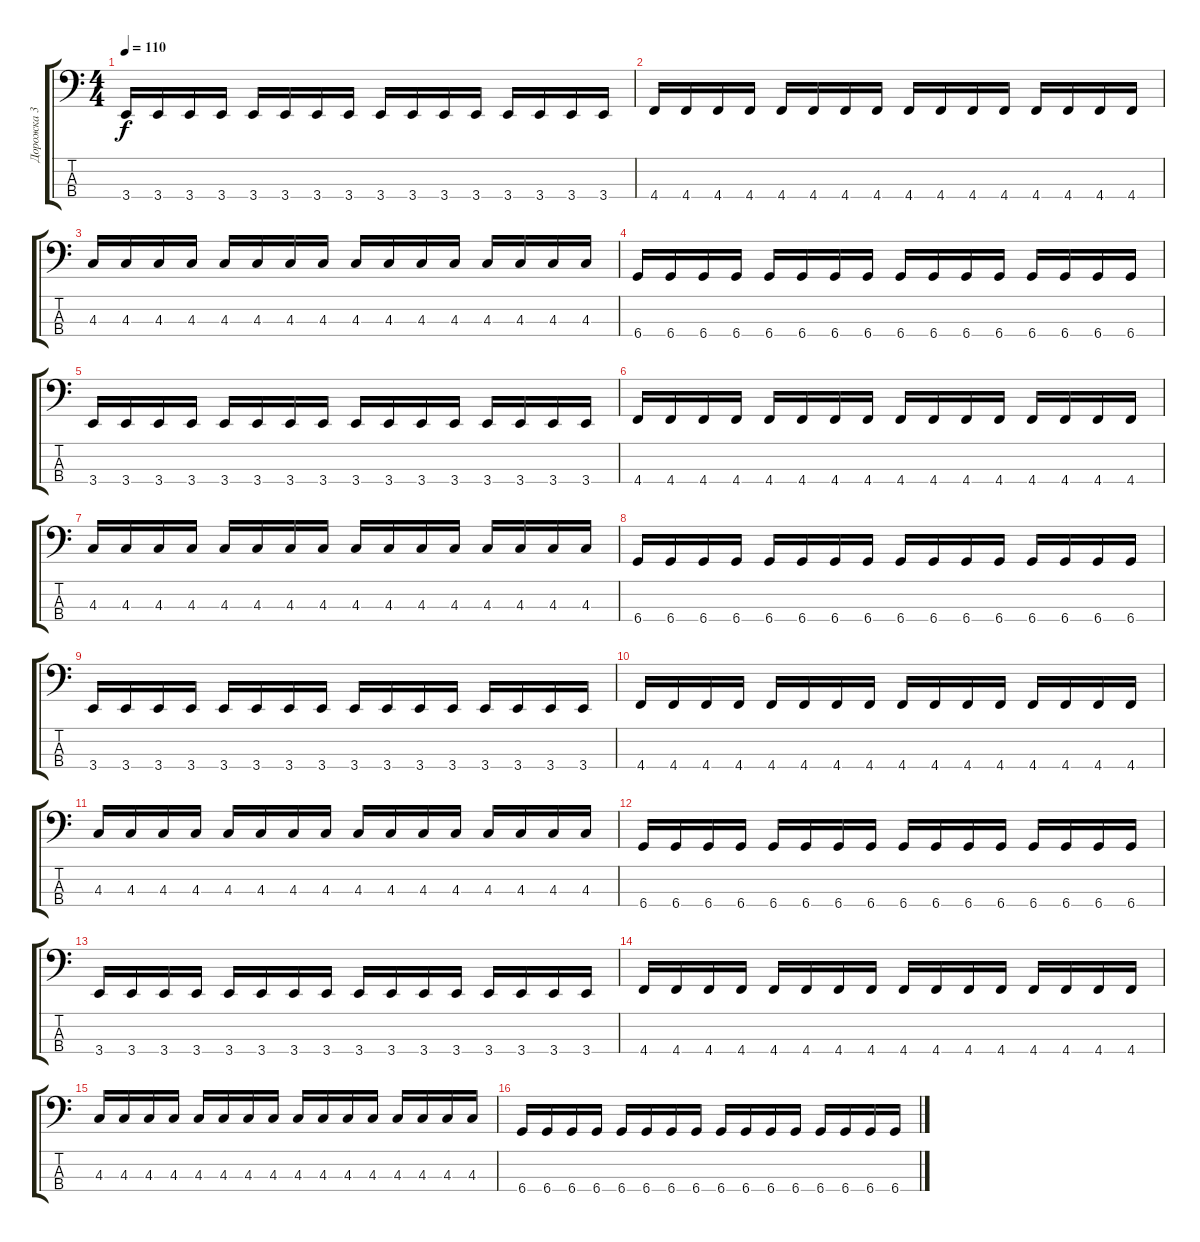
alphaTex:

\track ("Дорожка 3" "Дорожка 3") {instrument electricbassfinger}
\staff {score tabs}
\tuning (Gb2 Db2 Ab1 Db1) {hide}
\ts (4 4)
\tempo 110
\clef f4
\ks c
3.4.16{dy f} 3.4.16 3.4.16 3.4.16 3.4.16 3.4.16 3.4.16 3.4.16 3.4.16 3.4.16 3.4.16 3.4.16 3.4.16 3.4.16 3.4.16 3.4.16 |
4.4.16 4.4.16 4.4.16 4.4.16 4.4.16 4.4.16 4.4.16 4.4.16 4.4.16 4.4.16 4.4.16 4.4.16 4.4.16 4.4.16 4.4.16 4.4.16 |
4.3.16 4.3.16 4.3.16 4.3.16 4.3.16 4.3.16 4.3.16 4.3.16 4.3.16 4.3.16 4.3.16 4.3.16 4.3.16 4.3.16 4.3.16 4.3.16 |
6.4.16 6.4.16 6.4.16 6.4.16 6.4.16 6.4.16 6.4.16 6.4.16 6.4.16 6.4.16 6.4.16 6.4.16 6.4.16 6.4.16 6.4.16 6.4.16 |
3.4.16 3.4.16 3.4.16 3.4.16 3.4.16 3.4.16 3.4.16 3.4.16 3.4.16 3.4.16 3.4.16 3.4.16 3.4.16 3.4.16 3.4.16 3.4.16 |
4.4.16 4.4.16 4.4.16 4.4.16 4.4.16 4.4.16 4.4.16 4.4.16 4.4.16 4.4.16 4.4.16 4.4.16 4.4.16 4.4.16 4.4.16 4.4.16 |
4.3.16 4.3.16 4.3.16 4.3.16 4.3.16 4.3.16 4.3.16 4.3.16 4.3.16 4.3.16 4.3.16 4.3.16 4.3.16 4.3.16 4.3.16 4.3.16 |
6.4.16 6.4.16 6.4.16 6.4.16 6.4.16 6.4.16 6.4.16 6.4.16 6.4.16 6.4.16 6.4.16 6.4.16 6.4.16 6.4.16 6.4.16 6.4.16 |
3.4.16 3.4.16 3.4.16 3.4.16 3.4.16 3.4.16 3.4.16 3.4.16 3.4.16 3.4.16 3.4.16 3.4.16 3.4.16 3.4.16 3.4.16 3.4.16 |
4.4.16 4.4.16 4.4.16 4.4.16 4.4.16 4.4.16 4.4.16 4.4.16 4.4.16 4.4.16 4.4.16 4.4.16 4.4.16 4.4.16 4.4.16 4.4.16 |
4.3.16 4.3.16 4.3.16 4.3.16 4.3.16 4.3.16 4.3.16 4.3.16 4.3.16 4.3.16 4.3.16 4.3.16 4.3.16 4.3.16 4.3.16 4.3.16 |
6.4.16 6.4.16 6.4.16 6.4.16 6.4.16 6.4.16 6.4.16 6.4.16 6.4.16 6.4.16 6.4.16 6.4.16 6.4.16 6.4.16 6.4.16 6.4.16 |
3.4.16 3.4.16 3.4.16 3.4.16 3.4.16 3.4.16 3.4.16 3.4.16 3.4.16 3.4.16 3.4.16 3.4.16 3.4.16 3.4.16 3.4.16 3.4.16 |
4.4.16 4.4.16 4.4.16 4.4.16 4.4.16 4.4.16 4.4.16 4.4.16 4.4.16 4.4.16 4.4.16 4.4.16 4.4.16 4.4.16 4.4.16 4.4.16 |
4.3.16 4.3.16 4.3.16 4.3.16 4.3.16 4.3.16 4.3.16 4.3.16 4.3.16 4.3.16 4.3.16 4.3.16 4.3.16 4.3.16 4.3.16 4.3.16 |
6.4.16 6.4.16 6.4.16 6.4.16 6.4.16 6.4.16 6.4.16 6.4.16 6.4.16 6.4.16 6.4.16 6.4.16 6.4.16 6.4.16 6.4.16 6.4.16
